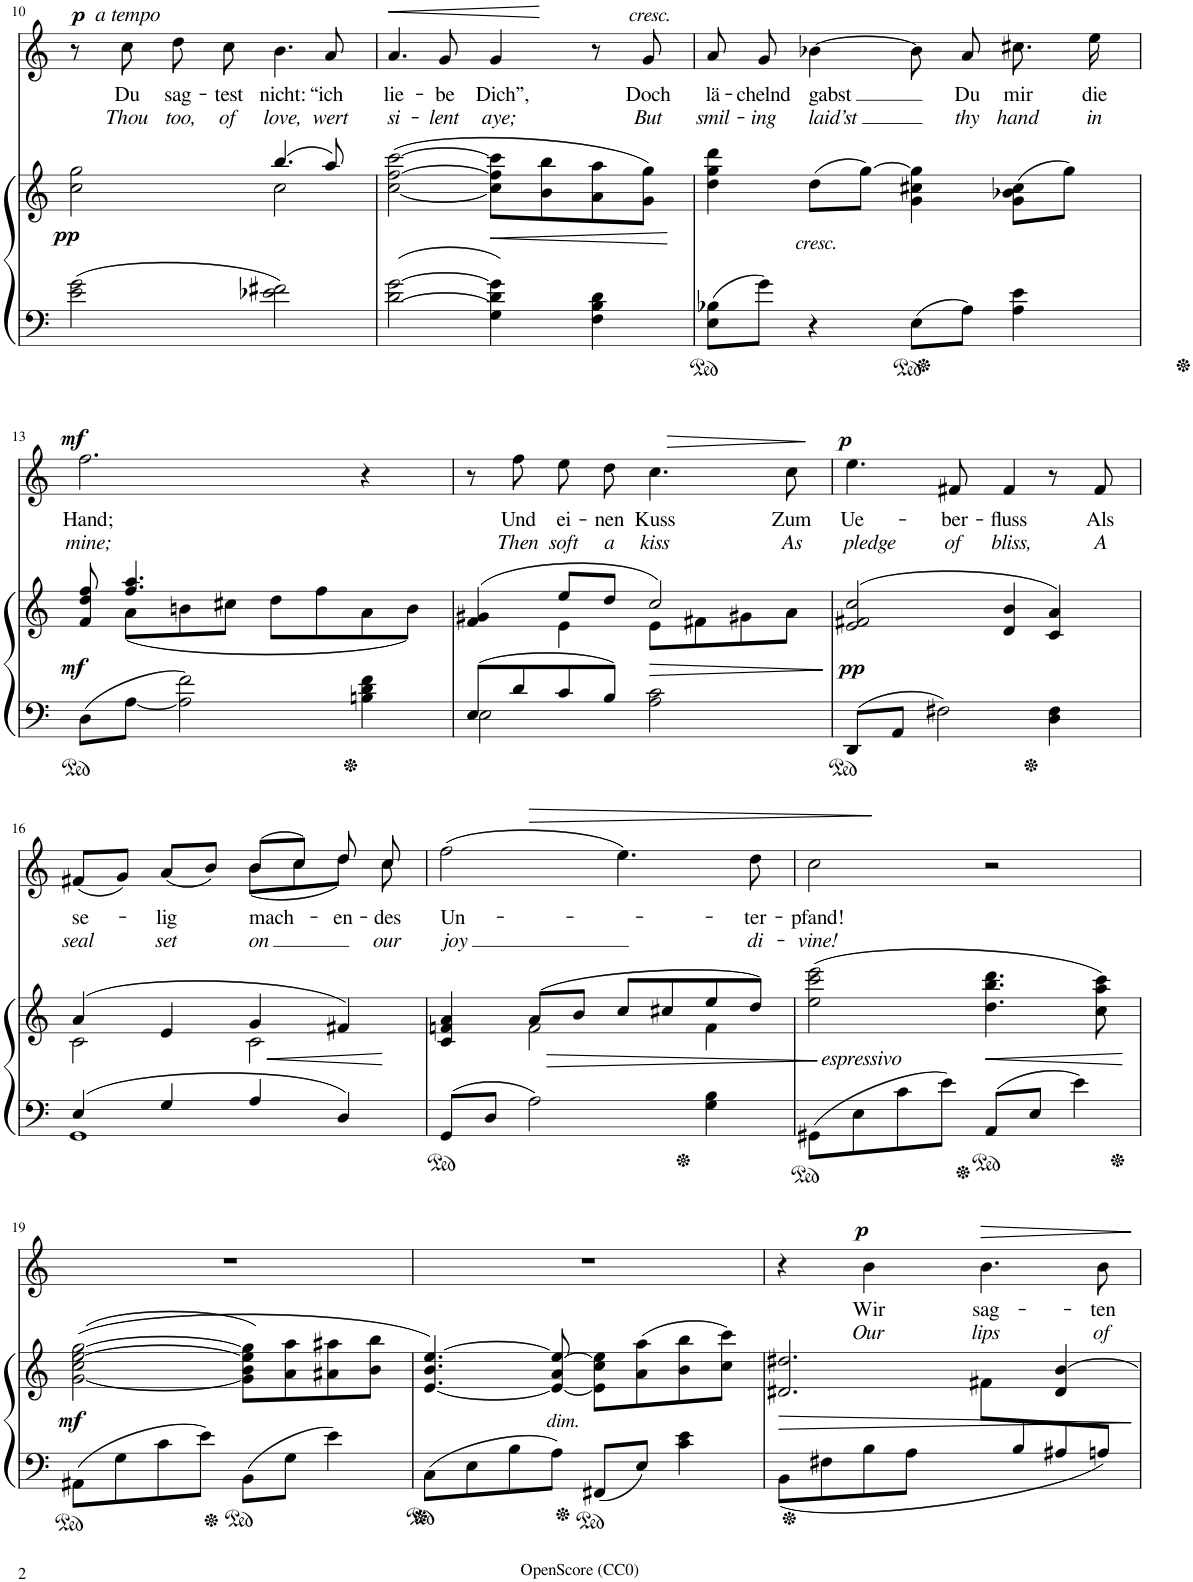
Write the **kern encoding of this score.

**kern	**kern	**dynam	**kern	**text	**text	**dynam
*part2	*part2	*part2	*part1	*part1	*part1	*part1
*staff3	*staff2	*staff2/3	*staff1	*staff1	*staff1	*staff1
*I"Piano	*	*	*I"Voice	*	*	*
*I'Pno	*	*	*	*	*	*
!!LO:PB:g=z
*clefF4	*clefG2	*	*clefG2	*	*	*
*k[]	*k[]	*	*k[]	*	*	*
*M4/4	*M4/4	*	*M4/4	*	*	*
*met(c)	*met(c)	*	*met(c)	*	*	*
=10	=10	=10	=10	=10	=10	=10
*	*^	*	*	*	*	*
!	!	!	!LO:DY:b	!	!	!	!
2e\ 2g\	2cc\ 2gg\	2ryy	pp	8r	.	.	.
!	!	!	!	!	!LO:LY:b	!LO:LY:b	!LO:DY:a
!	!	!	!	!	!	!	!LO:DY:n=1:a
.	.	.	.	8cc\	Du	Thou	p other-dynamics
!	!	!	!	!	!LO:LY:b	!LO:LY:b	!
.	.	.	.	8dd\	sag-	too,	.
!	!	!	!	!	!LO:LY:b	!LO:LY:b	!
.	.	.	.	8cc\	-test	of	.
!	!	!	!	!	!LO:LY:b	!LO:LY:b	!
2e-X\ 2f#X\	(4.bb/	2cc\	.	4.b\	nicht:	love,	.
!	!	!	!	!	!LO:LY:b	!LO:LY:b	!
.	8aa/)	.	.	8a/	“ich	wert	.
*	*v	*v	*	*	*	*	*
=11	=11	=11	=11	=11	=11	=11
!	!	!	!	!LO:LY:b	!LO:LY:b	!LO:HP:b
[>2d\ [2g\	([2cc\ [2ff\ [2ccc\	.	4.a/	lie-	si-	<
!	!	!	!	!LO:LY:b	!LO:LY:b	!
.	.	.	8g/	-be	-lent	.
!	!	!LO:HP:b	!	!LO:LY:b	!LO:LY:b	!
4G\ 4d\] 4g\]	8cc\] 8ff\] 8ccc\]L	<	4g/	Dich”,	aye;	.
.	8b\ 8bb\	.	.	.	.	.
4F\ 4B\ 4d\	8a\ 8aa\	.	8r	.	.	.
!	!	!	!LO:TX:a:i:t=cresc.	!	!	!
!	!	!	!	!LO:LY:b	!LO:LY:b	!
.	8g\ 8gg\J)	.	8g/	Doch	But	.
=12	=12	=12	=12	=12	=12	=12
!	!	!	!	!LO:LY:b	!LO:LY:b	!
8E\ 8B-X\L	4dd\ 4gg\ 4ddd\	.	8a/	lä-	smil-	.
!	!	!	!	!LO:LY:b	!LO:LY:b	!
8g\J	.	.	8g/	-chelnd	-ing	.
!	!LO:TX:b:i:t=cresc.	!	!	!	!	!
!	!	!	!	!LO:LY:b	!LO:LY:b	!
4r	(8dd\L	.	[4b-X\	gabst	laid’st	.
.	[8gg\J)	.	.	.	.	.
8E\L	4g\ 4cc#X\ 4gg\]	.	8b-\]	.	.	.
!	!	!	!	!LO:LY:b	!LO:LY:b	!
8A\J	.	.	8a/	Du	thy	.
!	!	!	!	!LO:LY:b	!LO:LY:b	!
4A\ 4e\	(8g\ 8b-X\ 8cc#\L	.	8.cc#X\	mir	hand	.
.	8gg\J)	.	.	.	.	.
!	!	!	!	!LO:LY:b	!LO:LY:b	!
.	.	.	16ee\	die	in	.
!!LO:LB:g=z
=13	=13	=13	=13	=13	=13	=13
*^	*^	*	*	*	*	*
!	!	!	!	!LO:DY:b	!	!LO:LY:b	!LO:LY:b	!LO:DY:a
8D\L	8ryy	8f/ 8dd/ 8ff/	8ryy	mf	2.ff\	Hand;	mine;	mf
*v	*v	*	*	*	*	*	*	*
[<8A\J	4.ff/ 4.aa/	(8a\L	.	.	.	.	.
2A\] 2f\	.	8bn\	.	.	.	.	.
.	.	8cc#X\J	.	.	.	.	.
.	2ryy	8dd\L	.	.	.	.	.
*^	*	*	*	*	*	*	*
.	8ryy	.	8ff\	.	.	.	.	.
4Bn\ 4d\ 4f\	4ryy	.	8a\	.	4r	.	.	.
.	.	.	8b\J)	.	.	.	.	.
=14	=14	=14	=14	=14	=14	=14	=14	=14
8E/L	2E\	(4f/ 4g#X/	4ryy	.	8r	.	.	.
!	!	!	!	!	!	!LO:LY:b	!LO:LY:b	!
8d/	.	.	.	.	8ff\	Und	Then	.
!	!	!	!	!	!	!LO:LY:b	!LO:LY:b	!
8c/	.	8ee/L	4e\	.	8ee\	ei-	soft	.
!	!	!	!	!	!	!LO:LY:b	!LO:LY:b	!
8B/J	.	8dd/J	.	.	8dd\	-nen	a	.
!	!	!	!	!LO:HP:b	!	!LO:LY:b	!LO:LY:b	!LO:HP:b
2A\ 2c\	2ryy	2cc/)	8e\L	>	4.cc\	Kuss	kiss	>
.	.	.	8f#X\	.	.	.	.	.
.	.	.	8g#X\	.	.	.	.	.
!	!	!	!	!	!	!LO:LY:b	!LO:LY:b	!
.	.	.	8a\J	.	8cc\	Zum	As	.
*v	*v	*	*	*	*	*	*	*
*	*v	*v	*	*	*	*	*
.	.	[	.	.	.	[
=15	=15	=15	=15	=15	=15	=15
*^	*	*	*	*	*	*
!	!	!	!LO:DY:b	!	!LO:LY:b	!LO:LY:b	!LO:DY:a
8DD/L	8ryy	(>2e/ 2f#X/ 2cc/	pp	4.ee\	Ue-	pledge	p
*v	*v	*	*	*	*	*	*
8AA/J	.	.	.	.	.	.
2F#X\	.	.	.	.	.	.
!	!	!	!	!LO:LY:b	!LO:LY:b	!
.	.	.	8f#X/	-ber-	of	.
!	!	!	!	!LO:LY:b	!LO:LY:b	!
.	4d/ 4b/	.	4f#/	-fluss	bliss,	.
*^	*	*	*	*	*	*
.	8ryy	.	.	.	.	.	.
4D\ 4F#\	4ryy	4c/ 4a/)	.	8r	.	.	.
!	!	!	!	!	!LO:LY:b	!LO:LY:b	!
.	.	.	.	8f#/	Als	A	.
!!LO:LB:g=z
=16	=16	=16	=16	=16	=16	=16	=16
*	*	*^	*	*	*	*	*
!	!	!	!	!	!	!LO:LY:b	!LO:LY:b	!
*	*	*	*	*	*^	*	*	*
4E/	1GG	(4a/	2c\	.	(8f#X/L	2ryy	se-	seal	.
.	.	.	.	.	8g/J)	.	.	.	.
!	!	!	!	!	!	!	!LO:LY:b	!LO:LY:b	!
4G/	.	4e/	.	.	(8a/L	.	-lig	set	.
.	.	.	.	.	8b/J)	.	.	.	.
!	!	!	!	!LO:HP:b	!	!	!LO:LY:b	!LO:LY:b	!
4A/	.	4g/	2c\	<	(8b/L	(8b\L	mach-	on	.
.	.	.	.	.	8cc/J)	8cc\	.	.	.
!	!	!	!	!	!	!	!LO:LY:b	!	!
4D/	.	4f#X/)	.	.	8dd/	8dd\J)	en-	.	.
!	!	!	!	!	!	!	!LO:LY:b	!LO:LY:b	!
.	.	.	.	.	8cc/	8cc\	-des	our	.
*v	*v	*	*	*	*v	*v	*	*	*
*	*v	*v	*	*	*	*	*
.	.	]	.	.	.	.
=17	=17	=17	=17	=17	=17	=17
*^	*^	*	*	*	*	*
!	!	!	!	!	!	!LO:LY:b	!LO:LY:b	!
*	*	*	*	*	*^	*	*	*
8GG/L	8ryy	4c/ 4fn/ 4a/	4ryy	.	(2ff\	4ryy	Un-	joy	.
*v	*v	*	*	*	*	*	*	*	*
8D/J	.	.	.	.	.	.	.	.
!	!	!	!LO:HP:b	!	!	!	!	!LO:HP:b
2A\	(8a/L	2f\	>	.	4ryy	.	.	>
.	8b/J	.	.	.	.	.	.	.
.	8cc/L	.	.	4.ee\)	2ryy	.	.	.
*^	*	*	*	*	*	*	*	*
.	8ryy	8cc#X/	.	.	.	.	.	.	.
4G\ 4B\	4ryy	8ee/	4f\	.	.	.	.	.	.
!	!	!	!	!	!	!	!LO:LY:b	!LO:LY:b	!
.	.	8dd/J)	.	.	8dd\	.	-ter-	di-	.
*v	*v	*	*	*	*v	*v	*	*	*
*	*v	*v	*	*	*	*	*
.	.	[	.	.	.	.
=18	=18	=18	=18	=18	=18	=18
!	!LO:TX:b:i:t=espressivo	!	!	!	!	!
!	!	!	!	!LO:LY:b	!LO:LY:b	!
8GG#X\L	(2ee\ 2ccc\ 2eee\	.	2cc\	-pfand!	-vine!	.
8E\	.	.	.	.	.	.
8c\	.	.	.	.	.	.
8e\J	.	.	.	.	.	.
!	!	!LO:HP:b	!	!	!	!
8AA/L	4.dd\ 4.bb\ 4.ddd\	<	2r	.	.	]
8E/J	.	.	.	.	.	.
4e\	.	.	.	.	.	.
.	8cc\ 8aa\ 8ccc\)	.	.	.	.	.
.	.	]	.	.	.	.
!!LO:LB:g=z
=19	=19	=19	=19	=19	=19	=19
!	!	!LO:DY:b	!	!	!	!
8AA#X\L	(([2g\ 2cc\ [2ee\ [2gg\	mf	1r	.	.	.
8G\	.	.	.	.	.	.
8c\	.	.	.	.	.	.
8e\J	.	.	.	.	.	.
8BB\L	8g\] 8b\ 8ee\] 8gg\]L)	.	.	.	.	.
8G\J	8a\ 8aa\	.	.	.	.	.
4e\	8a#X\ 8aa#X\	.	.	.	.	.
.	8b\ 8bb\J	.	.	.	.	.
=20	=20	=20	=20	=20	=20	=20
8C\L	[4.e/ 4.b/ [4.ee/)	.	1r	.	.	.
8E\	.	.	.	.	.	.
8B\	.	.	.	.	.	.
!	!LO:TX:b:i:t=dim.	!	!	!	!	!
8A\J	8e/_ 8a/ 8ee/_	.	.	.	.	.
8FF#X/L	8e\] 8cc\ 8ee\]L	.	.	.	.	.
8E/J	(8a\ 8aa\	.	.	.	.	.
4c\ 4e\	8b\ 8bb\	.	.	.	.	.
.	8cc\ 8ccc\J)	.	.	.	.	.
=21	=21	=21	=21	=21	=21	=21
*	*^	*	*	*	*	*
8BB\L	2.d#X/ 2.dd#X/	2ryy	.	4r	.	.	.
8F#X\	.	.	.	.	.	.	.
!	!	!	!	!	!LO:LY:b	!LO:LY:b	!LO:DY:a
8B\	.	.	.	4b\	Wir	Our	p
8A\J	.	.	.	.	.	.	.
!	!	!	!	!	!LO:LY:b	!LO:LY:b	!
8ryy	.	8f#X\L	.	4.b\	sag-	lips	.
8B/	.	4.ryy	.	.	.	.	.
8A#X/	4d#/ [4b/	.	.	.	.	.	.
!	!	!	!	!	!LO:LY:b	!LO:LY:b	!
8An/J	.	.	.	8b\	-ten	of	.
*	*v	*v	*	*	*	*	*
.	.	[	.	.	.	]
=	=	=	=	=	=	=
*-	*-	*-	*-	*-	*-	*-
